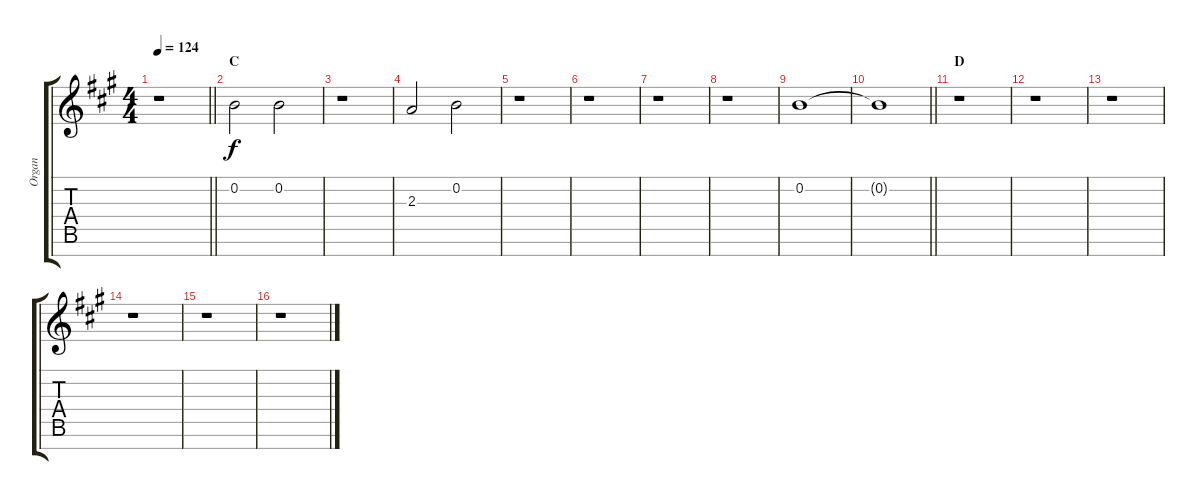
\track ("Organ" "Organ") {instrument rockorgan}
\staff {score tabs}
\tuning (E5 B4 G4 D4 A3 E3 B2) {hide}
\ts (4 4)
\tempo 124
\clef g2
\barLineRight lightlight
\ks a
r.1{dy f} |
\section ("" "C")
0.2.2 0.2.2 |
r.1 |
2.3.2 0.2.2 |
r.1 |
r.1 |
r.1 |
r.1 |
0.2.1 |
\barLineRight lightlight
0.2{t}.1 |
\section ("" "D")
r.1 |
r.1 |
r.1 |
r.1 |
r.1 |
r.1
